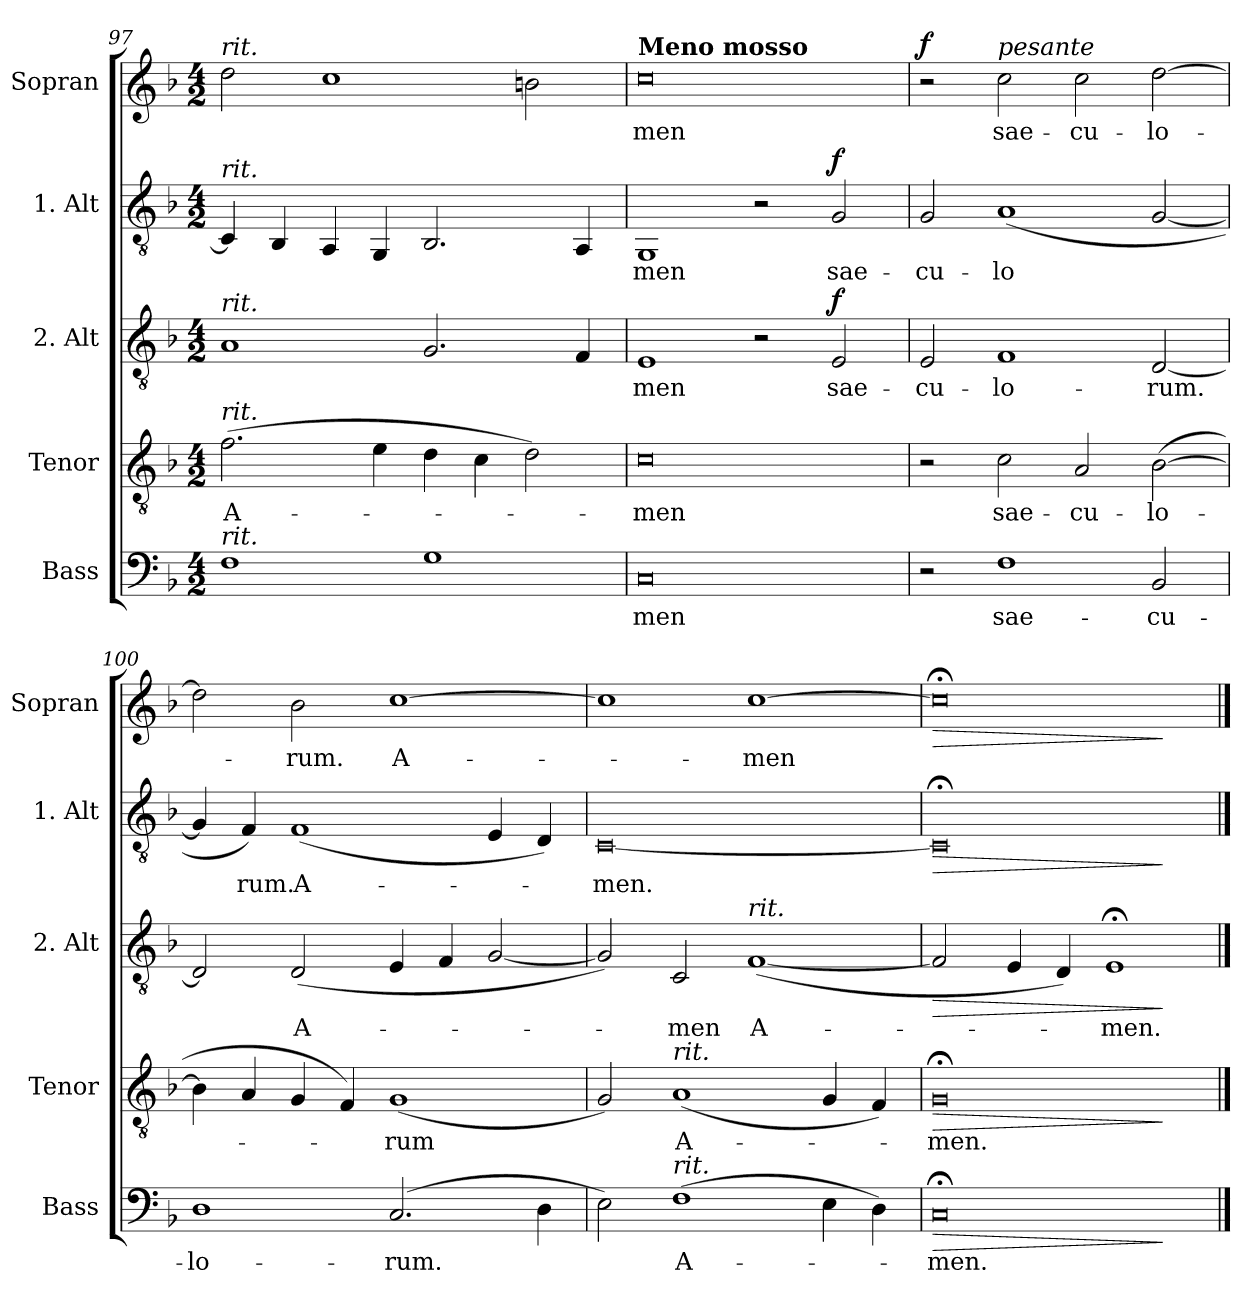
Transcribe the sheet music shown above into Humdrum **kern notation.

**kern	**text	**dynam	**kern	**text	**dynam	**kern	**text	**dynam	**kern	**text	**dynam	**kern	**text	**dynam
*part5	*part5	*part5	*part4	*part4	*part4	*part3	*part3	*part3	*part2	*part2	*part2	*part1	*part1	*part1
*staff5	*staff5	*staff5	*staff4	*staff4	*staff4	*staff3	*staff3	*staff3	*staff2	*staff2	*staff2	*staff1	*staff1	*staff1
*I"Bass	*	*	*I"Tenor	*	*	*I"2. Alt	*	*	*I"1. Alt	*	*	*I"Sopran	*	*
*I'Bass	*	*	*I'Tenor	*	*	*I'2. Alt	*	*	*I'1. Alt	*	*	*I'Sopran	*	*
*clefF4	*	*	*clefGv2	*	*	*clefGv2	*	*	*clefGv2	*	*	*clefG2	*	*
*ITrd3c5	*	*	*	*	*	*ITrd-7c-12	*	*	*ITrd-7c-12	*	*	*	*	*
*k[]	*	*	*k[b-]	*	*	*k[b-]	*	*	*k[b-]	*	*	*k[b-]	*	*
*M4/2	*	*	*M4/2	*	*	*M4/2	*	*	*M4/2	*	*	*M4/2	*	*
=97	=97	=97	=97	=97	=97	=97	=97	=97	=97	=97	=97	=97	=97	=97
!	!	!	!	!	!	!	!	!	!	!	!	!LO:TX:a:i:t=rit.	!	!
!	!	!	!	!	!	!	!	!	!LO:TX:a:i:t=rit.	!	!	!	!	!
!	!	!	!	!	!	!LO:TX:a:i:t=rit.	!	!	!	!	!	!	!	!
!	!	!	!LO:TX:a:i:t=rit.	!	!	!	!	!	!	!	!	!	!	!
!LO:TX:a:i:t=rit.	!	!	!	!	!	!	!	!	!	!	!	!	!	!
!	!	!	!	!LO:LY:b	!	!	!	!	!	!	!	!	!	!
1C	.	.	(>2.f\	A-	.	1a	.	.	4c/]	.	.	2dd\	.	.
.	.	.	.	.	.	.	.	.	4B-/	.	.	.	.	.
.	.	.	.	.	.	.	.	.	4A/	.	.	1cc	.	.
.	.	.	4e\	.	.	.	.	.	4G/	.	.	.	.	.
1D	.	.	4d\	.	.	2.g/	.	.	2.B-/	.	.	.	.	.
.	.	.	4c\	.	.	.	.	.	.	.	.	.	.	.
.	.	.	2d\)	.	.	.	.	.	.	.	.	2bn\	.	.
.	.	.	.	.	.	4f/	.	.	4A/	.	.	.	.	.
!!LO:LB:g=z
=98	=98	=98	=98	=98	=98	=98	=98	=98	=98	=98	=98	=98	=98	=98
!	!	!	!	!	!	!	!	!	!	!	!	!LO:TX:a:B:t=Meno mosso	!	!
!	!LO:LY:b	!	!	!LO:LY:b	!	!	!LO:LY:b	!	!	!LO:LY:b	!	!	!LO:LY:b	!
0GG	-men	.	0c	-men	.	1e	-men	.	1G	-men	.	0cc	-men	.
.	.	.	.	.	.	2r	.	.	2r	.	.	.	.	.
!	!	!	!	!	!	!	!LO:LY:b	!LO:DY:a	!	!LO:LY:b	!LO:DY:a	!	!	!
.	.	.	.	.	.	2e/	sae-	f	2g/	sae-	f	.	.	.
=99	=99	=99	=99	=99	=99	=99	=99	=99	=99	=99	=99	=99	=99	=99
!	!	!	!	!	!	!	!LO:LY:b	!	!	!LO:LY:b	!	!	!	!LO:DY:a
2r	.	.	2r	.	.	2e/	-cu-	.	2g/	-cu-	.	2r	.	f
!	!	!	!	!	!	!	!	!	!	!	!	!LO:TX:a:i:t=pesante	!	!
!	!LO:LY:b	!	!	!LO:LY:b	!	!	!LO:LY:b	!	!	!LO:LY:b	!	!	!LO:LY:b	!
1C	sae-	.	2c\	sae-	.	1f	-lo-	.	(<1a	-lo	.	2cc\	sae-	.
!	!	!	!	!LO:LY:b	!	!	!	!	!	!	!	!	!LO:LY:b	!
.	.	.	2A/	-cu-	.	.	.	.	.	.	.	2cc\	-cu-	.
!	!LO:LY:b	!	!	!LO:LY:b	!	!	!LO:LY:b	!	!	!	!	!	!LO:LY:b	!
2FF/	-cu-	.	(>[2B-\	-lo-	.	[2d/	-rum.	.	[2g/	.	.	[2dd\	-lo-	.
=100	=100	=100	=100	=100	=100	=100	=100	=100	=100	=100	=100	=100	=100	=100
!	!LO:LY:b	!	!	!	!	!	!	!	!	!	!	!	!	!
1AA	-lo-	.	4B-\]	.	.	2d/]	.	.	4g/]	.	.	2dd\]	.	.
!	!	!	!	!	!	!	!	!	!	!LO:LY:b	!	!	!	!
.	.	.	4A/	.	.	.	.	.	4f/)	rum.	.	.	.	.
!	!	!	!	!	!	!	!LO:LY:b	!	!	!LO:LY:b	!	!	!LO:LY:b	!
.	.	.	4G/	.	.	(<2d/	A-	.	(<1f	A-	.	2b-\	-rum.	.
.	.	.	4F/)	.	.	.	.	.	.	.	.	.	.	.
!	!LO:LY:b	!	!	!LO:LY:b	!	!	!	!	!	!	!	!	!LO:LY:b	!
(>2.GG/	-rum.	.	(<1G	-rum	.	4e/	.	.	.	.	.	[1cc	A-	.
.	.	.	.	.	.	4f/	.	.	.	.	.	.	.	.
.	.	.	.	.	.	[2g/	.	.	4e/	.	.	.	.	.
4AA\	.	.	.	.	.	.	.	.	4d/)	.	.	.	.	.
=101	=101	=101	=101	=101	=101	=101	=101	=101	=101	=101	=101	=101	=101	=101
!	!	!	!	!	!	!	!	!	!	!LO:LY:b	!	!	!	!
2BB\)	.	.	2G/)	.	.	2g/])	.	.	[0c	-men.	.	1cc]	.	.
!	!	!	!LO:TX:a:i:t=rit.	!	!	!	!	!	!	!	!	!	!	!
!LO:TX:a:i:t=rit.	!	!	!	!	!	!	!	!	!	!	!	!	!	!
!	!LO:LY:b	!	!	!LO:LY:b	!	!	!LO:LY:b	!	!	!	!	!	!	!
(>1C	A-	.	(<1A	A-	.	2c/	-men	.	.	.	.	.	.	.
!	!	!	!	!	!	!LO:TX:a:i:t=rit.	!	!	!	!	!	!	!	!
!	!	!	!	!	!	!	!LO:LY:b	!	!	!	!	!	!LO:LY:b	!
.	.	.	.	.	.	(<[1f	A-	.	.	.	.	[1cc	-men	.
4BB\	.	.	4G/	.	.	.	.	.	.	.	.	.	.	.
4AA\)	.	.	4F/)	.	.	.	.	.	.	.	.	.	.	.
=102	=102	=102	=102	=102	=102	=102	=102	=102	=102	=102	=102	=102	=102	=102
!	!LO:LY:b	!LO:HP:b	!	!LO:LY:b	!LO:HP:b	!	!	!LO:HP:b	!	!	!LO:HP:b	!	!	!LO:HP:b
0GG;<	-men.	>	0G;<	-men.	>	2f/]	.	>	0c;<]	.	>	0cc;<]	.	>
.	.	.	.	.	.	4e/	.	.	.	.	.	.	.	.
.	.	.	.	.	.	4d/)	.	.	.	.	.	.	.	.
!	!	!	!	!	!	!	!LO:LY:b	!	!	!	!	!	!	!
.	.	.	.	.	.	1e;<	-men.	.	.	.	.	.	.	.
.	.	]	.	.	]	.	.	]	.	.	]	.	.	]
==	==	==	==	==	==	==	==	==	==	==	==	==	==	==
*-	*-	*-	*-	*-	*-	*-	*-	*-	*-	*-	*-	*-	*-	*-
